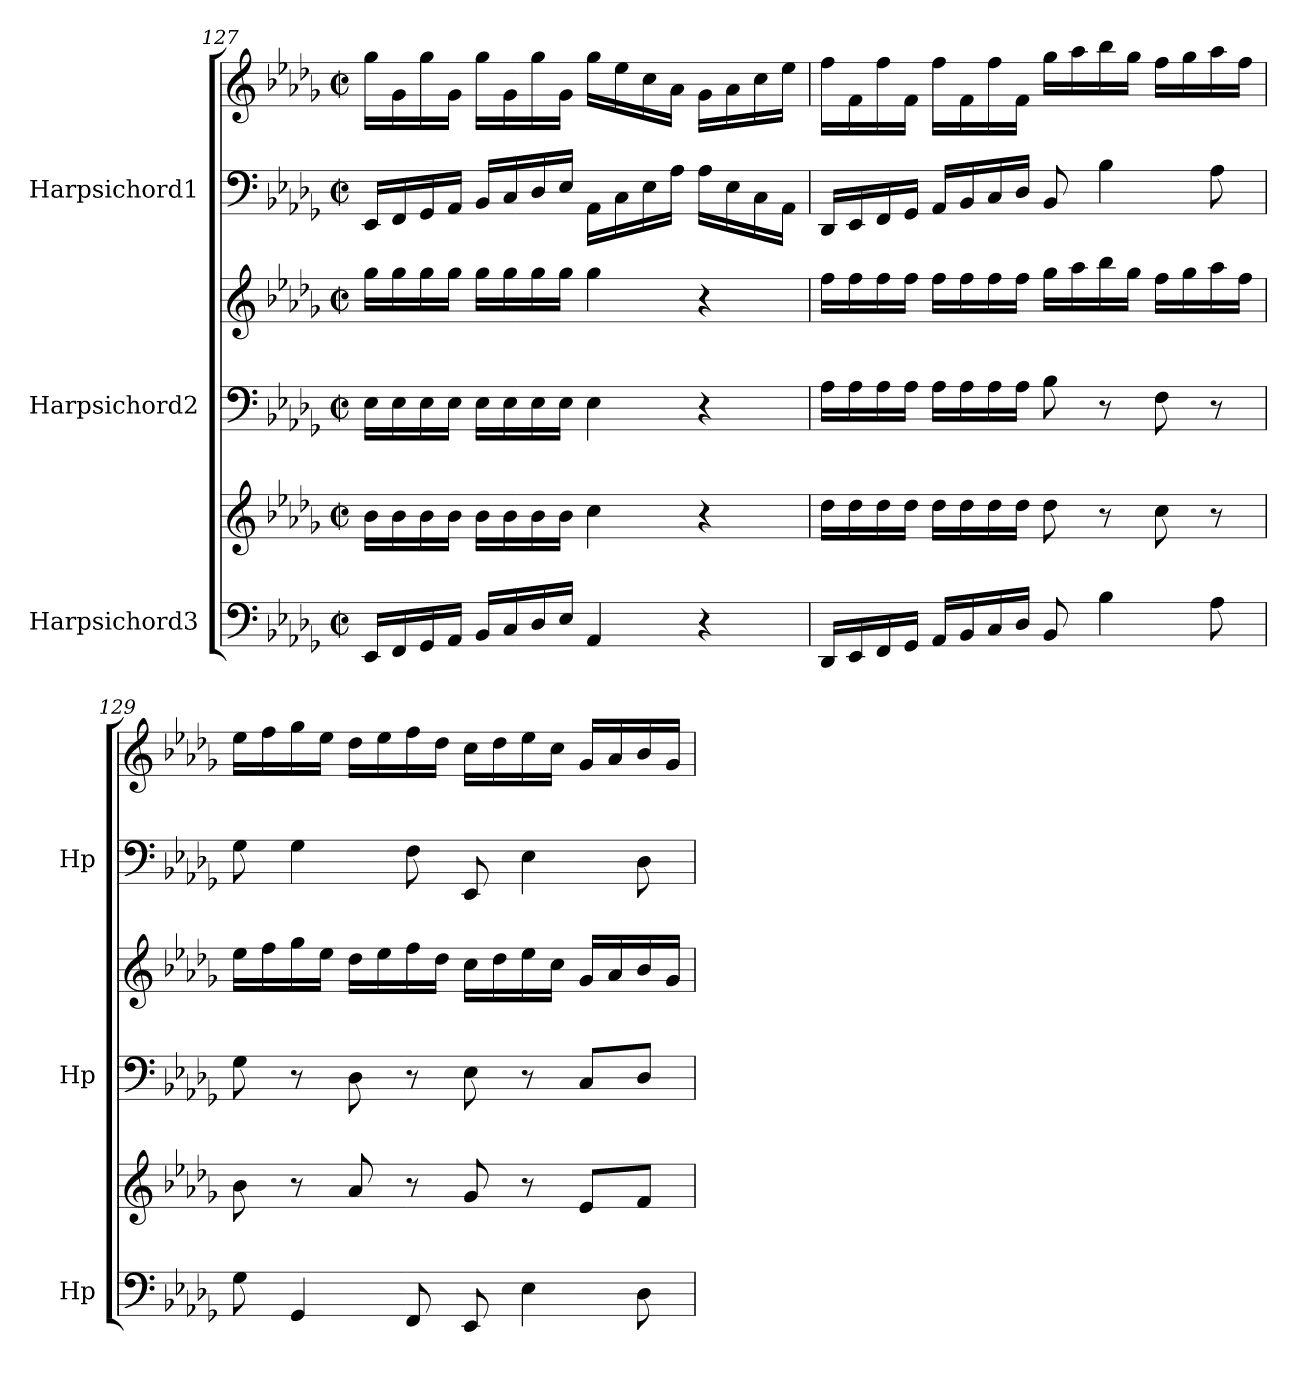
**kern	**kern	**kern	**kern	**kern	**kern
*part3	*part3	*part2	*part2	*part1	*part1
*staff6	*staff5	*staff4	*staff3	*staff2	*staff1
*I"Harpsichord3	*	*I"Harpsichord2	*	*I"Harpsichord1	*
*I'Hp	*	*I'Hp	*	*I'Hp	*
!!LO:LB:g=z
*clefF4	*clefG2	*clefF4	*clefG2	*clefF4	*clefG2
*k[b-e-a-d-g-]	*k[b-e-a-d-g-]	*k[b-e-a-d-g-]	*k[b-e-a-d-g-]	*k[b-e-a-d-g-]	*k[b-e-a-d-g-]
*M4/4	*M4/4	*M4/4	*M4/4	*M4/4	*M4/4
*met(c|)	*met(c|)	*met(c|)	*met(c|)	*met(c|)	*met(c|)
=127	=127	=127	=127	=127	=127
16EE-/LL	16b-\LL	16E-\LL	16gg-\LL	16EE-/LL	16gg-\LL
16FF/	16b-\	16E-\	16gg-\	16FF/	16g-\
16GG-/	16b-\	16E-\	16gg-\	16GG-/	16gg-\
16AA-/JJ	16b-\JJ	16E-\JJ	16gg-\JJ	16AA-/JJ	16g-\JJ
16BB-/LL	16b-\LL	16E-\LL	16gg-\LL	16BB-/LL	16gg-\LL
16C/	16b-\	16E-\	16gg-\	16C/	16g-\
16D-/	16b-\	16E-\	16gg-\	16D-/	16gg-\
16E-/JJ	16b-\JJ	16E-\JJ	16gg-\JJ	16E-/JJ	16g-\JJ
4AA-/	4cc\	4E-\	4gg-\	16AA-\LL	16gg-\LL
.	.	.	.	16C\	16ee-\
.	.	.	.	16E-\	16cc\
.	.	.	.	16A-\JJ	16a-\JJ
4r	4r	4r	4r	16A-\LL	16g-\LL
.	.	.	.	16E-\	16a-\
.	.	.	.	16C\	16cc\
.	.	.	.	16AA-\JJ	16ee-\JJ
=128	=128	=128	=128	=128	=128
16DD-/LL	16dd-\LL	16A-\LL	16ff\LL	16DD-/LL	16ff\LL
16EE-/	16dd-\	16A-\	16ff\	16EE-/	16f\
16FF/	16dd-\	16A-\	16ff\	16FF/	16ff\
16GG-/JJ	16dd-\JJ	16A-\JJ	16ff\JJ	16GG-/JJ	16f\JJ
16AA-/LL	16dd-\LL	16A-\LL	16ff\LL	16AA-/LL	16ff\LL
16BB-/	16dd-\	16A-\	16ff\	16BB-/	16f\
16C/	16dd-\	16A-\	16ff\	16C/	16ff\
16D-/JJ	16dd-\JJ	16A-\JJ	16ff\JJ	16D-/JJ	16f\JJ
8BB-/	8dd-\	8B-\	16gg-\LL	8BB-/	16gg-\LL
.	.	.	16aa-\	.	16aa-\
4B-\	8r	8r	16bb-\	4B-\	16bb-\
.	.	.	16gg-\JJ	.	16gg-\JJ
.	8cc\	8F\	16ff\LL	.	16ff\LL
.	.	.	16gg-\	.	16gg-\
8A-\	8r	8r	16aa-\	8A-\	16aa-\
.	.	.	16ff\JJ	.	16ff\JJ
=129	=129	=129	=129	=129	=129
8G-\	8b-\	8G-\	16ee-\LL	8G-\	16ee-\LL
.	.	.	16ff\	.	16ff\
4GG-/	8r	8r	16gg-\	4G-\	16gg-\
.	.	.	16ee-\JJ	.	16ee-\JJ
.	8a-/	8D-\	16dd-\LL	.	16dd-\LL
.	.	.	16ee-\	.	16ee-\
8FF/	8r	8r	16ff\	8F\	16ff\
.	.	.	16dd-\JJ	.	16dd-\JJ
8EE-/	8g-/	8E-\	16cc\LL	8EE-/	16cc\LL
.	.	.	16dd-\	.	16dd-\
4E-\	8r	8r	16ee-\	4E-\	16ee-\
.	.	.	16cc\JJ	.	16cc\JJ
.	8e-/L	8C/L	16g-/LL	.	16g-/LL
.	.	.	16a-/	.	16a-/
8D-\	8f/J	8D-/J	16b-/	8D-\	16b-/
.	.	.	16g-/JJ	.	16g-/JJ
=	=	=	=	=	=
*-	*-	*-	*-	*-	*-
